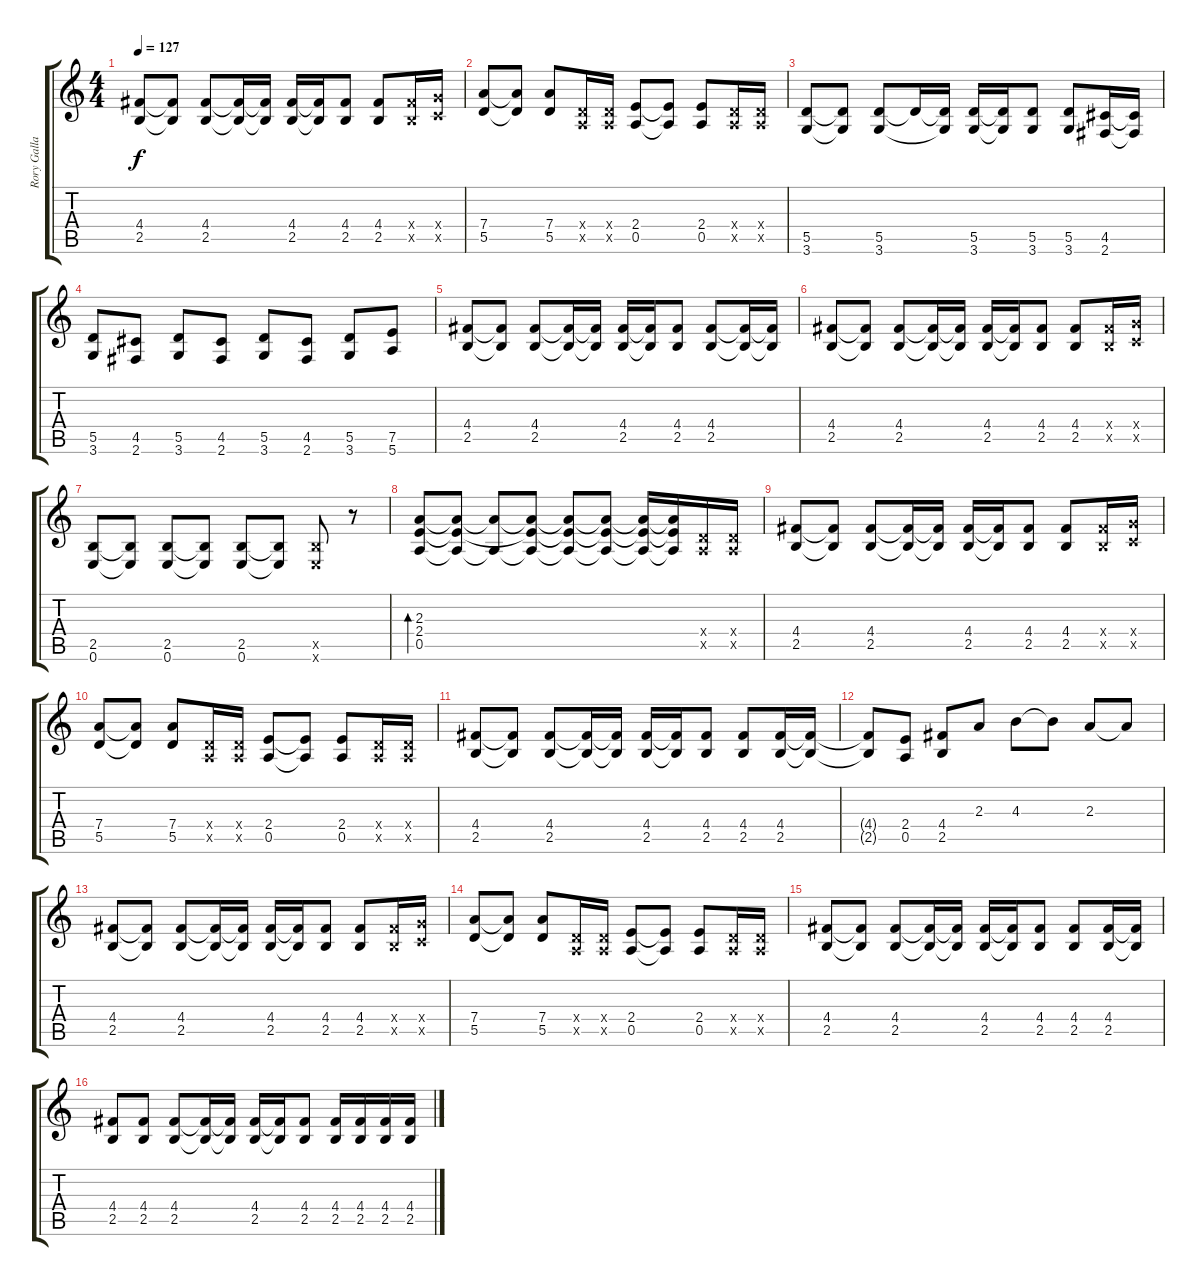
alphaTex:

\track ("Rory Gallagher Right" "Rory Galla") {instrument distortionguitar}
\staff {score tabs}
\tuning (E4 B3 G3 D3 A2 E2) {hide}
\ts (4 4)
\tempo 127
\clef g2
\ks c
(4.4 2.5).8{dy f} (4.4{t} 2.5{t}).8 (4.4 2.5).8 (4.4{t} 2.5{t}).16 (4.4{t} 2.5{t}).16 (4.4 2.5).16 (4.4{t} 2.5{t}).16 (4.4 2.5).8 (4.4 2.5).8 (4.4{x} 2.5{x}).16 (5.4{x} 3.5{x}).16 |
(7.4 5.5).8 (7.4{t} 5.5{t}).8 (7.4 5.5).8 (0.4{x} 0.5{x}).16 (0.4{x} 0.5{x}).16 (2.4 0.5).8 (2.4{t} 0.5{t}).8 (2.4 0.5).8 (0.4{x} 0.5{x}).16 (0.4{x} 0.5{x}).16 |
(5.5 3.6).8 (5.5{t} 3.6{t}).8 (5.5 3.6).8 5.5{t}.16 (5.5{t} 3.6{t}).16 (5.5 3.6).16 (5.5{t} 3.6{t}).16 (5.5 3.6).8 (5.5 3.6).8 (4.5 2.6).16 (4.5{t} 2.6{t}).16 |
(5.5 3.6).8 (4.5 2.6).8 (5.5 3.6).8 (4.5 2.6).8 (5.5 3.6).8 (4.5 2.6).8 (5.5 3.6).8 (7.5 5.6).8 |
(4.4 2.5).8 (4.4{t} 2.5{t}).8 (4.4 2.5).8 (4.4{t} 2.5{t}).16 (4.4{t} 2.5{t}).16 (4.4 2.5).16 (4.4{t} 2.5{t}).16 (4.4 2.5).8 (4.4 2.5).8 (4.4{t} 2.5{t}).16 (4.4{t} 2.5{t}).16 |
(4.4 2.5).8 (4.4{t} 2.5{t}).8 (4.4 2.5).8 (4.4{t} 2.5{t}).16 (4.4{t} 2.5{t}).16 (4.4 2.5).16 (4.4{t} 2.5{t}).16 (4.4 2.5).8 (4.4 2.5).8 (4.4{x} 2.5{x}).16 (5.4{x} 3.5{x}).16 |
(2.5 0.6).8 (2.5{t} 0.6{t}).8 (2.5 0.6).8 (2.5{t} 0.6{t}).8 (2.5 0.6).8 (2.5{t} 0.6{t}).8 (2.5{x} 0.6{x}).8 r.8 |
(2.3 2.4 0.5).8{bd 240} (2.3{t} 2.4{t} 0.5{t}).8 (2.3{t} 0.5{t}).8 (2.3{t} 2.4{t} 0.5{t}).8 (2.3{t} 2.4{t} 0.5{t}).8 (2.3{t} 2.4{t} 0.5{t}).8 (2.3{t} 2.4{t} 0.5{t}).16 (2.3{t} 2.4{t} 0.5{t}).16 (0.4{x} 0.5{x}).16 (0.4{x} 0.5{x}).16 |
(4.4 2.5).8 (4.4{t} 2.5{t}).8 (4.4 2.5).8 (4.4{t} 2.5{t}).16 (4.4{t} 2.5{t}).16 (4.4 2.5).16 (4.4{t} 2.5{t}).16 (4.4 2.5).8 (4.4 2.5).8 (4.4{x} 2.5{x}).16 (5.4{x} 3.5{x}).16 |
(7.4 5.5).8 (7.4{t} 5.5{t}).8 (7.4 5.5).8 (0.4{x} 0.5{x}).16 (0.4{x} 0.5{x}).16 (2.4 0.5).8 (2.4{t} 0.5{t}).8 (2.4 0.5).8 (0.4{x} 0.5{x}).16 (0.4{x} 0.5{x}).16 |
(4.4 2.5).8 (4.4{t} 2.5{t}).8 (4.4 2.5).8 (4.4{t} 2.5{t}).16 (4.4{t} 2.5{t}).16 (4.4 2.5).16 (4.4{t} 2.5{t}).16 (4.4 2.5).8 (4.4 2.5).8 (4.4 2.5).16 (4.4{t} 2.5{t}).16 |
(4.4{t} 2.5{t}).8 (2.4 0.5).8 (4.4 2.5).8 2.3.8 4.3.8 4.3{t}.8 2.3.8 2.3{t}.8 |
(4.4 2.5).8 (4.4{t} 2.5{t}).8 (4.4 2.5).8 (4.4{t} 2.5{t}).16 (4.4{t} 2.5{t}).16 (4.4 2.5).16 (4.4{t} 2.5{t}).16 (4.4 2.5).8 (4.4 2.5).8 (4.4{x} 2.5{x}).16 (5.4{x} 3.5{x}).16 |
(7.4 5.5).8 (7.4{t} 5.5{t}).8 (7.4 5.5).8 (0.4{x} 0.5{x}).16 (0.4{x} 0.5{x}).16 (2.4 0.5).8 (2.4{t} 0.5{t}).8 (2.4 0.5).8 (0.4{x} 0.5{x}).16 (0.4{x} 0.5{x}).16 |
(4.4 2.5).8 (4.4{t} 2.5{t}).8 (4.4 2.5).8 (4.4{t} 2.5{t}).16 (4.4{t} 2.5{t}).16 (4.4 2.5).16 (4.4{t} 2.5{t}).16 (4.4 2.5).8 (4.4 2.5).8 (4.4 2.5).16 (4.4{t} 2.5{t}).16 |
(4.4 2.5).8 (4.4 2.5).8 (4.4 2.5).8 (4.4{t} 2.5{t}).16 (4.4{t} 2.5{t}).16 (4.4 2.5).16 (4.4{t} 2.5{t}).16 (4.4 2.5).8 (4.4 2.5).16 (4.4 2.5).16 (4.4 2.5).16 (4.4 2.5).16
